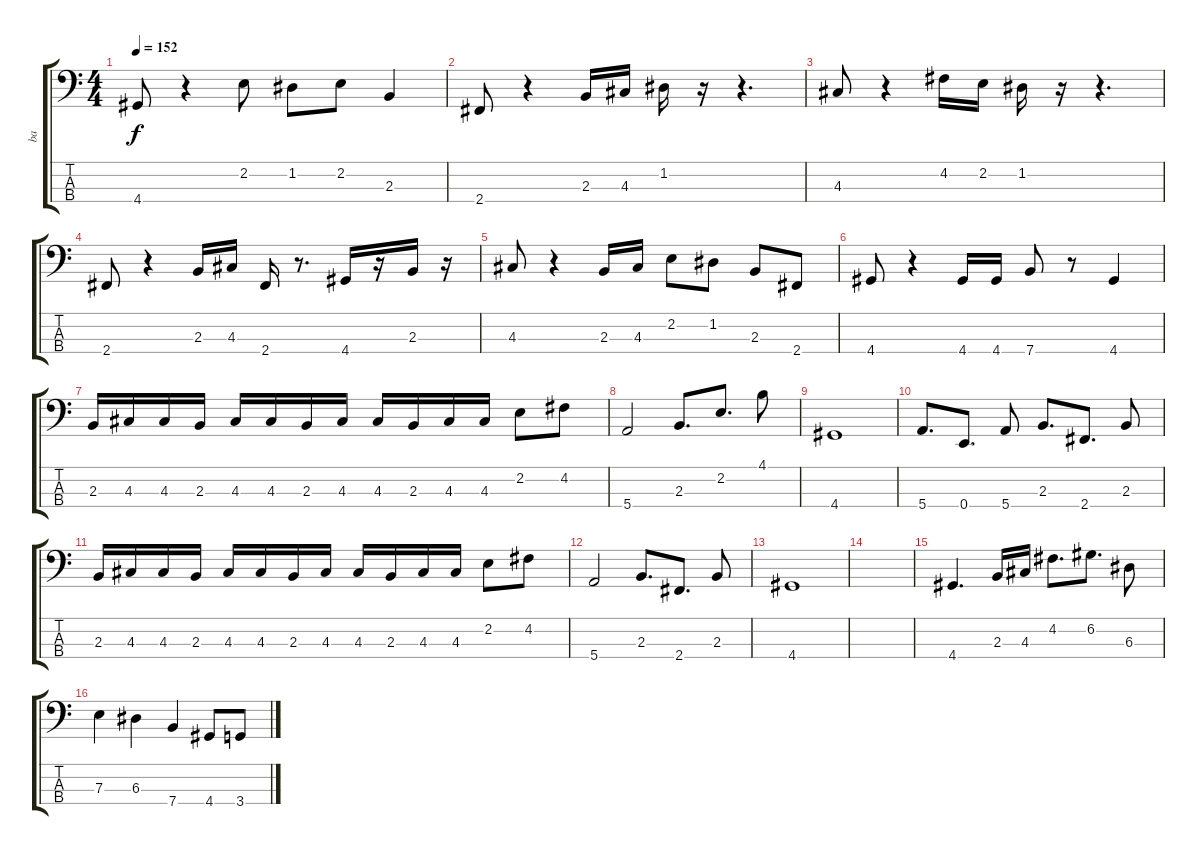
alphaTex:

\track ("ba" "ba") {instrument electricbassfinger}
\staff {score tabs}
\tuning (G2 D2 A1 E1) {hide}
\ts (4 4)
\tempo 152
\clef f4
\ks c
4.4.8{dy f} r.4 2.2.8 1.2.8 2.2.8 2.3.4 |
2.4.8 r.4 2.3.16 4.3.16 1.2.16 r.16 r.4{d} |
4.3.8 r.4 4.2.16 2.2.16 1.2.16 r.16 r.4{d} |
2.4.8 r.4 2.3.16 4.3.16 2.4.16 r.8{d} 4.4.16 r.16 2.3.16 r.16 |
4.3.8 r.4 2.3.16 4.3.16 2.2.8 1.2.8 2.3.8 2.4.8 |
4.4.8 r.4 4.4.16 4.4.16 7.4.8 r.8 4.4.4 |
2.3.16 4.3.16 4.3.16 2.3.16 4.3.16 4.3.16 2.3.16 4.3.16 4.3.16 2.3.16 4.3.16 4.3.16 2.2.8 4.2.8 |
5.4.2 2.3.8{d} 2.2.8{d} 4.1.8 |
4.4.1 |
5.4.8{d} 0.4.8{d} 5.4.8 2.3.8{d} 2.4.8{d} 2.3.8 |
2.3.16 4.3.16 4.3.16 2.3.16 4.3.16 4.3.16 2.3.16 4.3.16 4.3.16 2.3.16 4.3.16 4.3.16 2.2.8 4.2.8 |
5.4.2 2.3.8{d} 2.4.8{d} 2.3.8 |
4.4.1 |
|
4.4.4{d} 2.3.16 4.3.16 4.2.8{d} 6.2.8{d} 6.3.8 |
7.3.4 6.3.4 7.4.4 4.4.8 3.4.8
